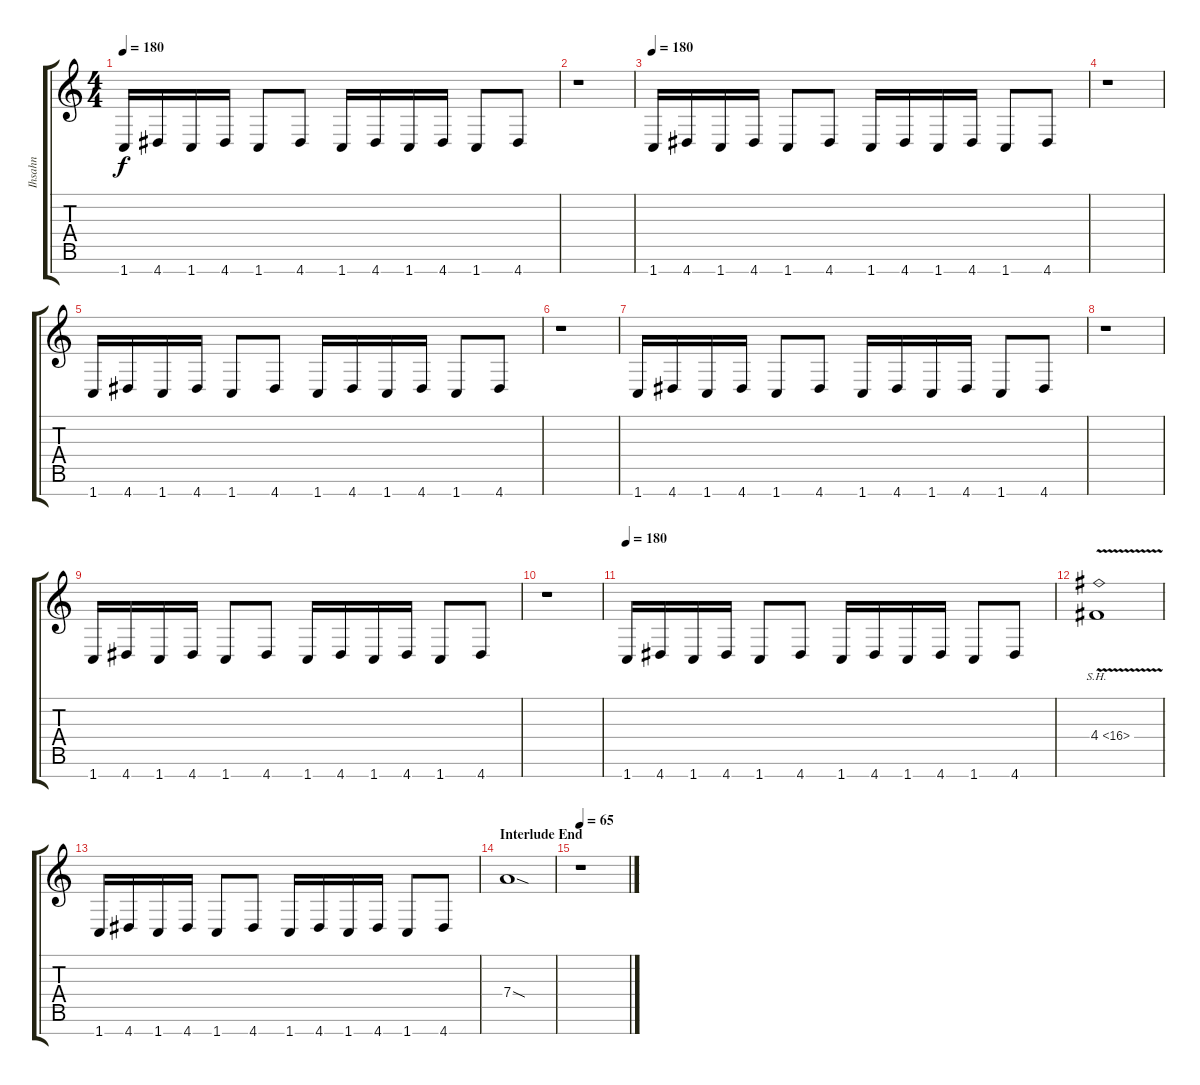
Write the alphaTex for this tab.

\track ("Ihsahn" "Ihsahn") {instrument distortionguitar}
\staff {score tabs}
\tuning (E4 B3 G3 D3 A2 E2 B1) {hide}
\ts (4 4)
\tempo 180
\clef g2
\ks c
1.7.16{dy f} 4.7.16 1.7.16 4.7.16 1.7.8 4.7.8 1.7.16 4.7.16 1.7.16 4.7.16 1.7.8 4.7.8 |
r.1 |
\tempo 180
1.7.16 4.7.16 1.7.16 4.7.16 1.7.8 4.7.8 1.7.16 4.7.16 1.7.16 4.7.16 1.7.8 4.7.8 |
r.1 |
1.7.16 4.7.16 1.7.16 4.7.16 1.7.8 4.7.8 1.7.16 4.7.16 1.7.16 4.7.16 1.7.8 4.7.8 |
r.1 |
1.7.16 4.7.16 1.7.16 4.7.16 1.7.8 4.7.8 1.7.16 4.7.16 1.7.16 4.7.16 1.7.8 4.7.8 |
r.1 |
1.7.16 4.7.16 1.7.16 4.7.16 1.7.8 4.7.8 1.7.16 4.7.16 1.7.16 4.7.16 1.7.8 4.7.8 |
r.1 |
\tempo 180
1.7.16 4.7.16 1.7.16 4.7.16 1.7.8 4.7.8 1.7.16 4.7.16 1.7.16 4.7.16 1.7.8 4.7.8 |
4.4{sh 12 v}.1 |
1.7.16 4.7.16 1.7.16 4.7.16 1.7.8 4.7.8 1.7.16 4.7.16 1.7.16 4.7.16 1.7.8 4.7.8 |
\section ("" "Interlude End")
7.4{sod}.1 |
\tempo 65
r.1
